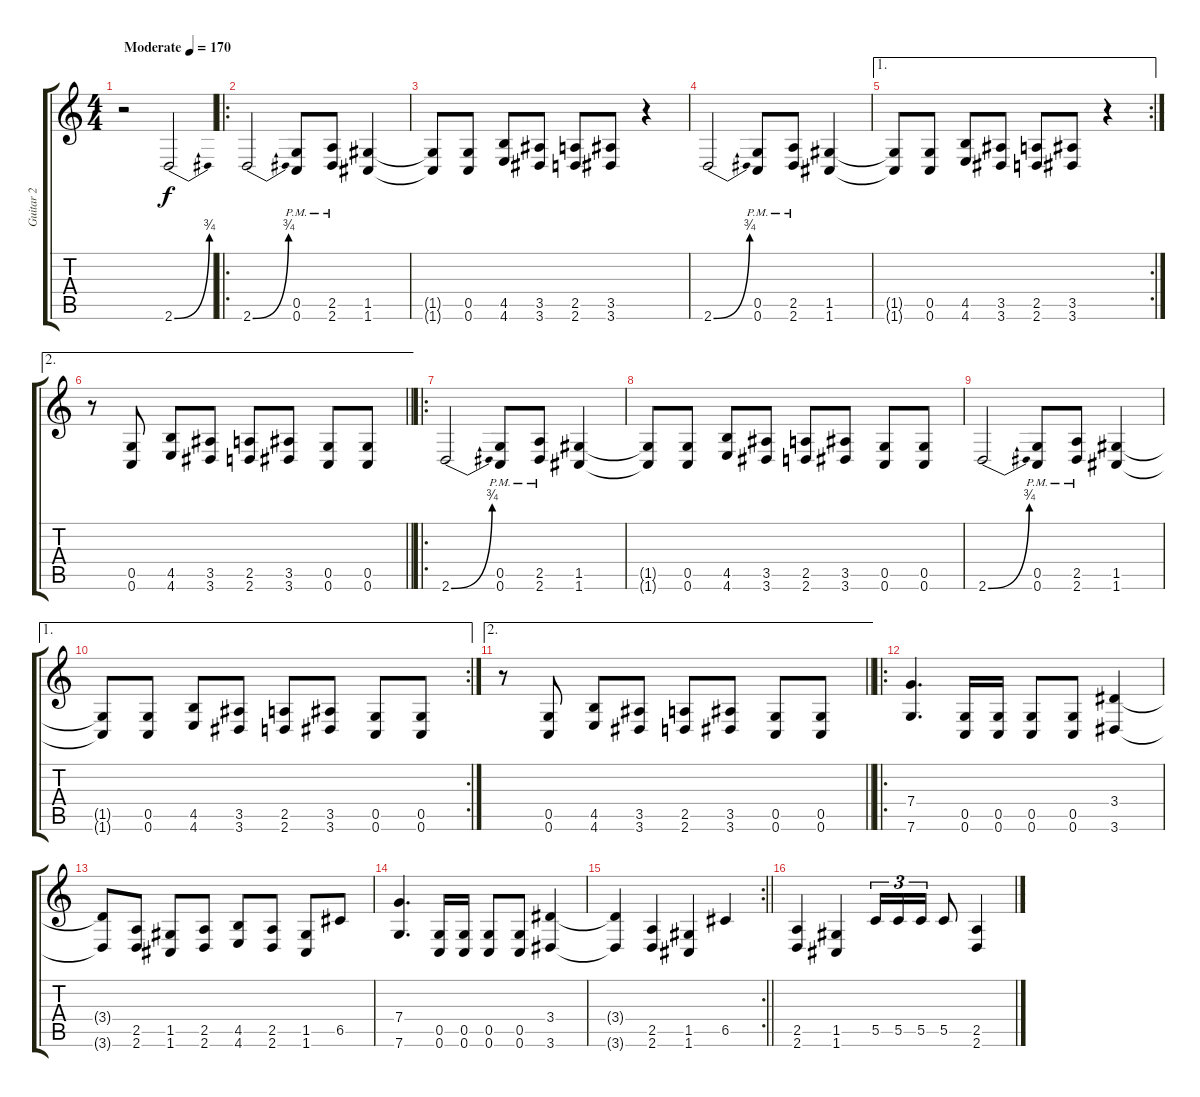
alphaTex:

\track ("Guitar 2" "Guitar 2") {instrument distortionguitar}
\staff {score tabs}
\tuning (D4 A3 F3 C3 G2 C2) {hide}
\ts (4 4)
\tempo (170 "Moderate")
\clef g2
\ks c
r.2{dy f balance 14 instrument distortionguitar} 2.6{be (bend 0 0 60 3)}.2 |
\ro
2.6{be (bend 0 0 60 3)}.2 (0.5{pm} 0.6{pm}).8 (2.5{pm} 2.6{pm}).8 (1.5 1.6).4 |
(1.5{t} 1.6{t}).8 (0.5 0.6).8 (4.5 4.6).8 (3.5 3.6).8 (2.5 2.6).8 (3.5 3.6).8 r.4 |
2.6{be (bend 0 0 60 3)}.2 (0.5{pm} 0.6{pm}).8 (2.5{pm} 2.6{pm}).8 (1.5 1.6).4 |
\ae 1
\rc 2
(1.5{t} 1.6{t}).8 (0.5 0.6).8 (4.5 4.6).8 (3.5 3.6).8 (2.5 2.6).8 (3.5 3.6).8 r.4 |
\ae 2
\barLineRight lightlight
r.8 (0.5 0.6).8 (4.5 4.6).8 (3.5 3.6).8 (2.5 2.6).8 (3.5 3.6).8 (0.5 0.6).8 (0.5 0.6).8 |
\ro
\section ("" "")
2.6{be (bend 0 0 60 3)}.2 (0.5{pm} 0.6{pm}).8 (2.5{pm} 2.6{pm}).8 (1.5 1.6).4 |
(1.5{t} 1.6{t}).8 (0.5 0.6).8 (4.5 4.6).8 (3.5 3.6).8 (2.5 2.6).8 (3.5 3.6).8 (0.5 0.6).8 (0.5 0.6).8 |
2.6{be (bend 0 0 60 3)}.2 (0.5{pm} 0.6{pm}).8 (2.5{pm} 2.6{pm}).8 (1.5 1.6).4 |
\ae 1
\rc 2
(1.5{t} 1.6{t}).8 (0.5 0.6).8 (4.5 4.6).8 (3.5 3.6).8 (2.5 2.6).8 (3.5 3.6).8 (0.5 0.6).8 (0.5 0.6).8 |
\ae 2
\barLineRight lightlight
r.8 (0.5 0.6).8 (4.5 4.6).8 (3.5 3.6).8 (2.5 2.6).8 (3.5 3.6).8 (0.5 0.6).8 (0.5 0.6).8 |
\ro
\section ("" "")
(7.4 7.6).4{d} (0.5 0.6).16 (0.5 0.6).16 (0.5 0.6).8 (0.5 0.6).8 (3.4 3.6).4 |
(3.4{t} 3.6{t}).8 (2.5 2.6).8 (1.5 1.6).8 (2.5 2.6).8 (4.5 4.6).8 (2.5 2.6).8 (1.5 1.6).8 6.5.8 |
(7.4 7.6).4{d} (0.5 0.6).16 (0.5 0.6).16 (0.5 0.6).8 (0.5 0.6).8 (3.4 3.6).4 |
\rc 2
\barLineRight lightlight
(3.4{t} 3.6{t}).4 (2.5 2.6).4 (1.5 1.6).4 6.5.4 |
\section ("" "")
(2.5 2.6).4 (1.5 1.6).4 5.5.16{tu (3 2)} 5.5.16{tu (3 2)} 5.5.16{tu (3 2)} 5.5.8 (2.5 2.6).4
